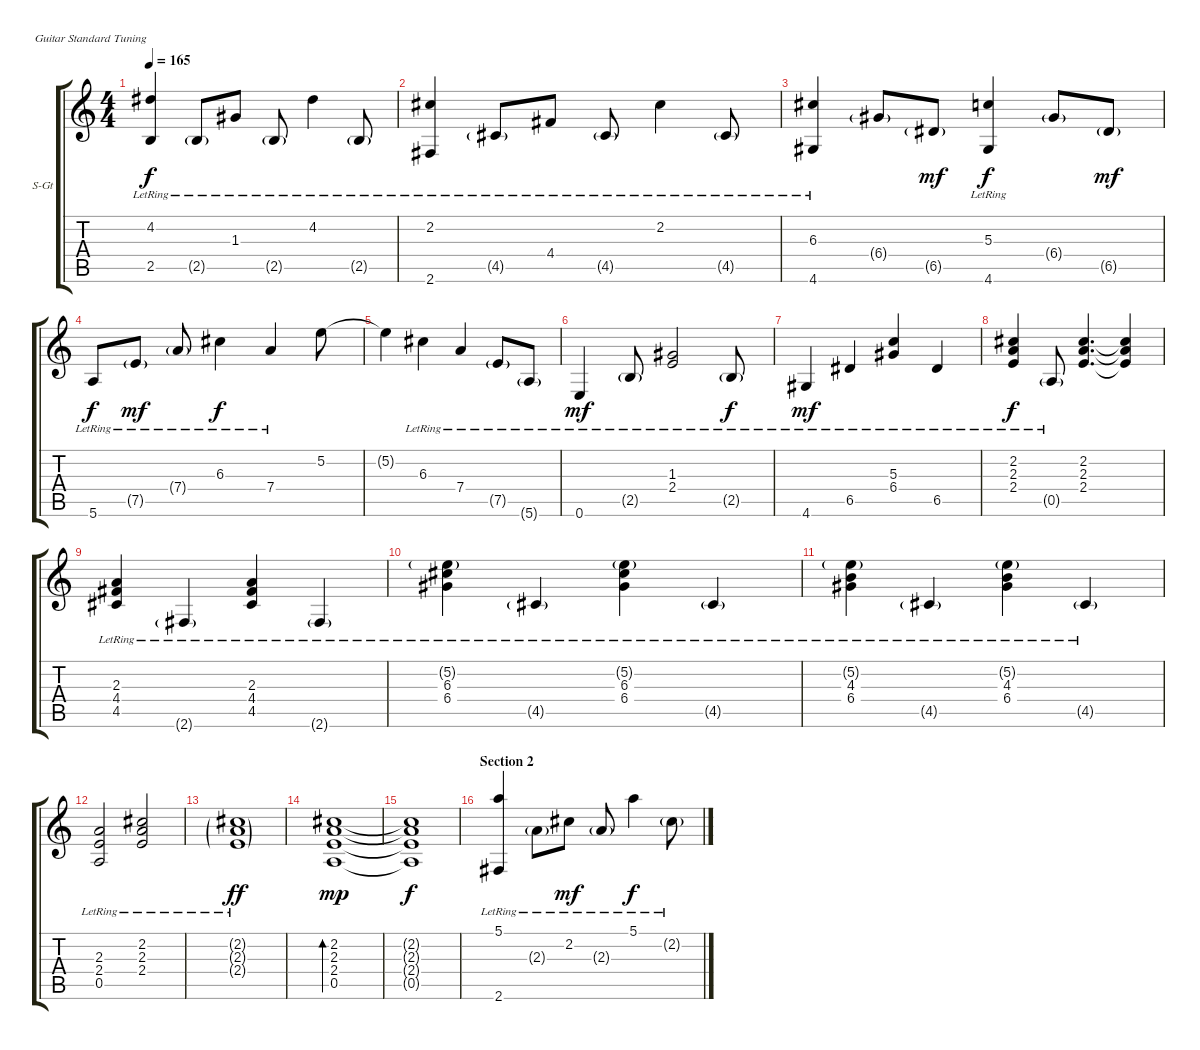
\bracketExtendMode groupsimilarinstruments
\firstSystemTrackNameOrientation horizontal
\otherSystemsTrackNameOrientation horizontal
\track ("Steel Guitar" "S-Gt") {instrument acousticguitarsteel}
\staff {score tabs}
\tuning (E4 B3 G3 D3 A2 E2)
\ts (4 4)
\tempo 165
\clef g2
\scale
0.333333
\ks c
(4.2{lr} 2.5{lr}).4{dy f} 2.5{g lr}.8 1.3{lr}.8 2.5{g lr}.8 4.2{lr}.4 2.5{g lr}.8 |
\scale
0.333333 (2.2{lr} 2.6{lr}).4 4.5{g lr}.8 4.4{lr}.8 4.5{g lr}.8 2.2{lr}.4 4.5{g lr}.8 |
\scale
0.333333 (6.3{lr} 4.6{lr}).4 6.4{g}.8 6.5{g}.8{dy mf} (5.3{lr} 4.6{lr}).4{dy f} 6.4{g}.8 6.5{g}.8{dy mf} |
\scale
0.333333 5.6{lr}.8{dy f} 7.5{g lr}.8{dy mf} 7.4{g lr}.8 6.3{lr}.4{dy f} 7.4{lr}.4 5.2.8 |
\scale
0.333333 5.2{t}.4 6.3{lr}.4 7.4{lr}.4 7.5{g lr}.8 5.6{g lr}.8 |
\scale
0.333333 0.6{lr}.4{dy mf} 2.5{g lr}.8 (1.3{lr} 2.4{lr}).2 2.5{g lr}.8{dy f} |
\scale
0.333333 4.6{lr}.4{dy mf} 6.5{lr}.4 (5.3{lr} 6.4{lr}).4 6.5{lr}.4 |
\scale
0.333333 (2.2{lr} 2.3{lr} 2.4{lr}).4{dy f} 0.5{g lr}.8 (2.2 2.3 2.4).4{d} (2.2{t} 2.3{t} 2.4{t}).4 |
\scale
0.333333 (2.3{lr} 4.4{lr} 4.5{lr}).4 2.6{g lr}.4 (2.3{lr} 4.4{lr} 4.5{lr}).4 2.6{g lr}.4 |
\scale
0.333333 (5.2{g lr} 6.3{lr} 6.4{lr}).4 4.5{g lr}.4 (5.2{g lr} 6.3{lr} 6.4{lr}).4 4.5{g lr}.4 |
\scale
0.333333 (5.2{g lr} 4.3{lr} 6.4{lr}).4 4.5{g lr}.4 (5.2{g lr} 4.3{lr} 6.4{lr}).4 4.5{g lr}.4 |
\scale
0.333333 (2.3{lr} 2.4{lr} 0.5{lr}).2 (2.2{lr} 2.3{lr} 2.4{lr}).2 |
\scale
0.333333 (2.2{g lr} 2.3{g lr} 2.4{g lr}).1{dy ff} |
\scale
0.333333 (2.2 2.3 2.4 0.5).1{bd 480 dy mp} |
\scale
0.333333 (2.2{t} 2.3{t} 2.4{t} 0.5{t}).1{dy f} |
\section ("" "Section 2")
\scale
0.333333 (5.1{lr} 2.6{lr}).4 2.3{g lr}.8 2.2{lr}.8{dy mf} 2.3{g lr}.8 5.1{lr}.4{dy f} 2.2{g lr}.8
